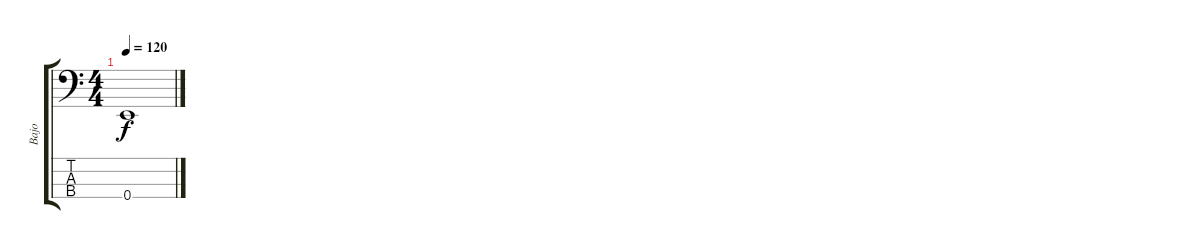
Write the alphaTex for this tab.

\track ("Bajo" "Bajo") {instrument fretlessbass}
\staff {score tabs}
\tuning (G2 D2 A1 E1) {hide}
\ts (4 4)
\tempo 120
\clef f4
\ks c
0.4.1{dy f}
